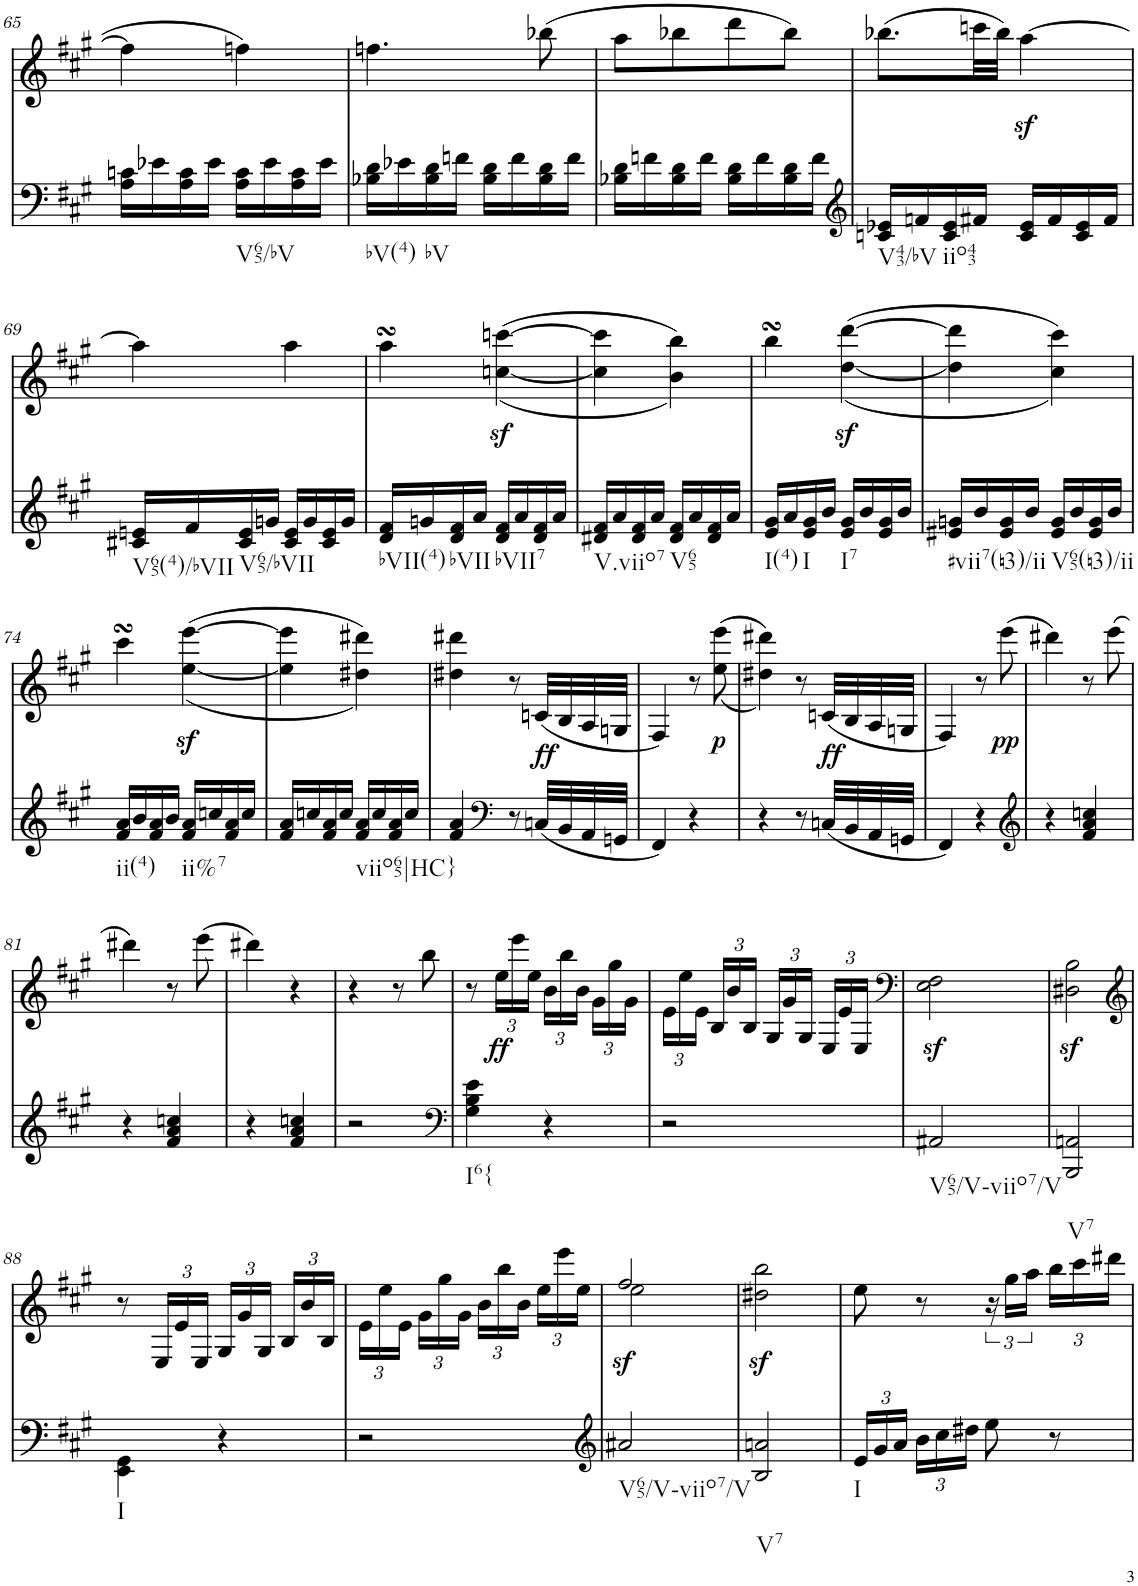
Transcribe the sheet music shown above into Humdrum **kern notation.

**kern	**kern	**dynam
*part2	*part1	*part1
*staff2	*staff1	*staff1
*I"piano	*I"piano	*
*I'Pno	*I'Pno	*
!!LO:PB:g=z
*clefG2	*clefG2	*
*k[f#c#g#]	*k[f#c#g#]	*
*A:	*A:	*
*M2/4	*M2/4	*
=65	=65	=65
16A\ 16cn\LL	4ff#\]	.
16e-X\	.	.
16A\ 16c\	.	.
16e-\JJ	.	.
16A\ 16c\LL	4ffn\	.
16e-\	.	.
16A\ 16c\	.	.
16e-\JJ	.	.
=66	=66	=66
16B-X\ 16d\LL	4.ffn\	.
16e-X\	.	.
16B-\ 16d\	.	.
16fn\JJ	.	.
16B-\ 16d\LL	.	.
16f\	.	.
16B-\ 16d\	(8bb-X\	.
16f\JJ	.	.
=67	=67	=67
16B-X\ 16d\LL	8aa\L	.
16fn\	.	.
16B-\ 16d\	8bb-X\	.
16f\JJ	.	.
16B-\ 16d\LL	8ddd\	.
16f\	.	.
16B-\ 16d\	8bb-\J)	.
16f\JJ	.	.
=68	=68	=68
*clefG2	*	*
16cn/ 16e-X/LL	(8.bb-X\L	.
16fn/	.	.
16c/ 16e-/	.	.
16f#X/JJ	32cccn\LL	.
.	32bb-\JJJ)	.
16c/ 16e-/LL	[4aaz<\	.
16f#/	.	.
16c/ 16e-/	.	.
16f#/JJ	.	.
!!LO:LB:g=z
=69	=69	=69
16c#X/ 16en/LL	4aa\]	.
16f#/	.	.
16c#/ 16e/	.	.
16gn/JJ	.	.
16c#/ 16e/LL	4aa\	.
16g/	.	.
16c#/ 16e/	.	.
16g/JJ	.	.
=70	=70	=70
16d/ 16f#/LL	4aasSSs\	.
16gn/	.	.
16d/ 16f#/	.	.
16a/JJ	.	.
16d/ 16f#/LL	((<[4ccn\z< [4cccn\z<	.
16a/	.	.
16d/ 16f#/	.	.
16a/JJ	.	.
=71	=71	=71
16d#X/ 16f#/LL	4cc\] 4ccc\]	.
16a/	.	.
16d#/ 16f#/	.	.
16a/JJ	.	.
16d#/ 16f#/LL	4b\ 4bb\))	.
16a/	.	.
16d#/ 16f#/	.	.
16a/JJ	.	.
=72	=72	=72
16e/ 16g#/LL	4bbsSSS\	.
16a/	.	.
16e/ 16g#/	.	.
16b/JJ	.	.
16e/ 16g#/LL	(<([4dd\z< [4ddd\z<	.
16b/	.	.
16e/ 16g#/	.	.
16b/JJ	.	.
=73	=73	=73
16e#X/ 16gn/LL	4dd\] 4ddd\]	.
16b/	.	.
16e#/ 16g/	.	.
16b/JJ	.	.
16e#/ 16g/LL	4cc#\ 4ccc#\))	.
16b/	.	.
16e#/ 16g/	.	.
16b/JJ	.	.
!!LO:LB:g=z
=74	=74	=74
16f#/ 16a/LL	4ccc#sSsS\	.
16b/	.	.
16f#/ 16a/	.	.
16b/JJ	.	.
16f#/ 16a/LL	(<([4ee\z< [4eee\z<	.
16ccn/	.	.
16f#/ 16a/	.	.
16cc/JJ	.	.
=75	=75	=75
16f#/ 16a/LL	4ee\] 4eee\]	.
16ccn/	.	.
16f#/ 16a/	.	.
16cc/JJ	.	.
16f#/ 16a/LL	4dd#X\ 4ddd#X\))	.
16cc/	.	.
16f#/ 16a/	.	.
16cc/JJ	.	.
=76	=76	=76
4f#/ 4a/	4dd#X\ 4ddd#X\	.
*clefF4	*	*
8r	8r	.
!	!	!LO:DY:b
(32Cn/LLL	(32cn/LLL	ff
32BB/	32B/	.
32AA/	32A/	.
32GGn/JJJ	32Gn/JJJ	.
=77	=77	=77
4FF#/)	4F#/)	.
4r	8r	.
!	!	!LO:DY:b
.	(<(8ee\ 8eee\	p
=78	=78	=78
4r	4dd#X\ 4ddd#X\))	.
8r	8r	.
!	!	!LO:DY:b
(32Cn/LLL	(32cn/LLL	ff
32BB/	32B/	.
32AA/	32A/	.
32GGn/JJJ	32Gn/JJJ	.
=79	=79	=79
4FF#/)	4F#/)	.
4r	8r	.
!	!	!LO:DY:b
.	(8eee\	pp
=80	=80	=80
*clefG2	*	*
4r	4ddd#X\)	.
4f#/ 4a/ 4ccn/	8r	.
.	(8eee\	.
!!LO:LB:g=z
=81	=81	=81
4r	4ddd#X\)	.
4f#/ 4a/ 4ccn/	8r	.
.	(8eee\	.
=82	=82	=82
4r	4ddd#X\)	.
4f#/ 4a/ 4ccn/	4r	.
=83	=83	=83
2r	4r	.
.	8r	.
.	8bb\	.
=84	=84	=84
*clefF4	*	*
4G#\ 4B\ 4e\	8r	.
*	*Xbrackettup	*
!	!	!LO:DY:b
.	24ee\LL	ff
.	24eee\	.
.	24ee\JJ	.
4r	24b\LL	.
.	24bb\	.
.	24b\JJ	.
.	24g#\LL	.
.	24gg#\	.
.	24g#\JJ	.
=85	=85	=85
2r	24e\LL	.
.	24ee\	.
.	24e\JJ	.
.	24B/LL	.
.	24b/	.
.	24B/JJ	.
.	24G#/LL	.
.	24g#/	.
.	24G#/JJ	.
.	24E/LL	.
.	24e/	.
.	24E/JJ	.
=86	=86	=86
*	*clefF4	*
2AA#X/	2E\z< 2F#\z<	.
=87	=87	=87
2BBB/ 2AAn/	2D#X\z< 2B\z<	.
!!LO:LB:g=z
=88	=88	=88
*	*clefG2	*
4EE\ 4GG#\	8r	.
.	24E/LL	.
.	24e/	.
.	24E/JJ	.
4r	24G#/LL	.
.	24g#/	.
.	24G#/JJ	.
.	24B/LL	.
.	24b/	.
.	24B/JJ	.
=89	=89	=89
2r	24e\LL	.
.	24ee\	.
.	24e\JJ	.
.	24g#\LL	.
.	24gg#\	.
.	24g#\JJ	.
.	24b\LL	.
.	24bb\	.
.	24b\JJ	.
.	24ee\LL	.
.	24eee\	.
.	24ee\JJ	.
=90	=90	=90
*clefG2	*	*
*	*^	*
!	!	!	!LO:DY:b
2a#X/	2ff#/	2ee\	sf
*	*v	*v	*
=91	=91	=91
2B/ 2an/	2dd#X\z< 2bb\z<	.
=92	=92	=92
*Xbrackettup	*	*
24e/LL	8ee\	.
24g#/	.	.
24a/JJ	.	.
24b\LL	8r	.
24cc#\	.	.
24dd#X\JJ	.	.
*	*brackettup	*
8ee\	24r	.
.	24gg#\LL	.
.	24aa\JJ	.
*	*Xbrackettup	*
8r	24bb\LL	.
.	24ccc#\	.
.	24ddd#X\JJ	.
=	=	=
*-	*-	*-
